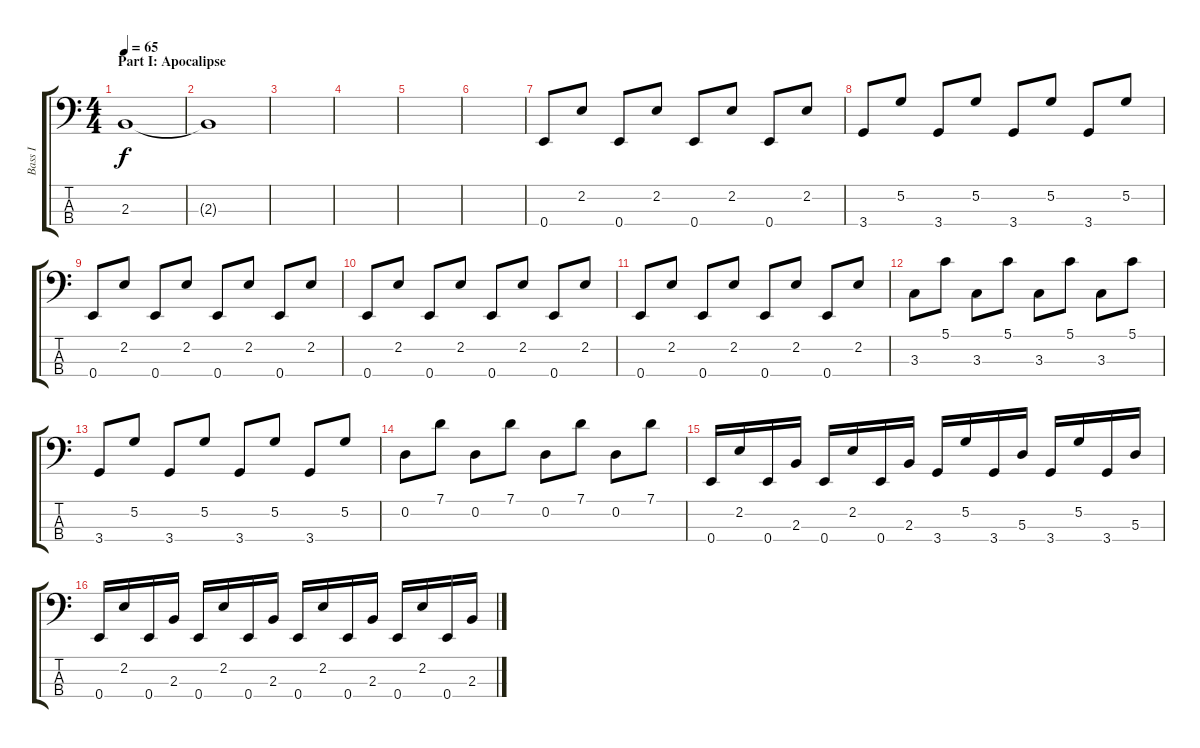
\track ("Bass I" "Bass I") {instrument electricbassfinger}
\staff {score tabs}
\tuning (G2 D2 A1 E1) {hide}
\ts (4 4)
\section ("" "Part I: Apocalipse")
\tempo 65
\clef f4
\ks c
2.3.1{dy f instrument electricbassfinger} |
2.3{t}.1 |
|
|
|
|
0.4.8 2.2.8 0.4.8 2.2.8 0.4.8 2.2.8 0.4.8 2.2.8 |
3.4.8 5.2.8 3.4.8 5.2.8 3.4.8 5.2.8 3.4.8 5.2.8 |
0.4.8 2.2.8 0.4.8 2.2.8 0.4.8 2.2.8 0.4.8 2.2.8 |
0.4.8 2.2.8 0.4.8 2.2.8 0.4.8 2.2.8 0.4.8 2.2.8 |
0.4.8 2.2.8 0.4.8 2.2.8 0.4.8 2.2.8 0.4.8 2.2.8 |
3.3.8 5.1.8 3.3.8 5.1.8 3.3.8 5.1.8 3.3.8 5.1.8 |
3.4.8 5.2.8 3.4.8 5.2.8 3.4.8 5.2.8 3.4.8 5.2.8 |
0.2.8 7.1.8 0.2.8 7.1.8 0.2.8 7.1.8 0.2.8 7.1.8 |
0.4.16 2.2.16 0.4.16 2.3.16 0.4.16 2.2.16 0.4.16 2.3.16 3.4.16 5.2.16 3.4.16 5.3.16 3.4.16 5.2.16 3.4.16 5.3.16 |
0.4.16 2.2.16 0.4.16 2.3.16 0.4.16 2.2.16 0.4.16 2.3.16 0.4.16 2.2.16 0.4.16 2.3.16 0.4.16 2.2.16 0.4.16 2.3.16
